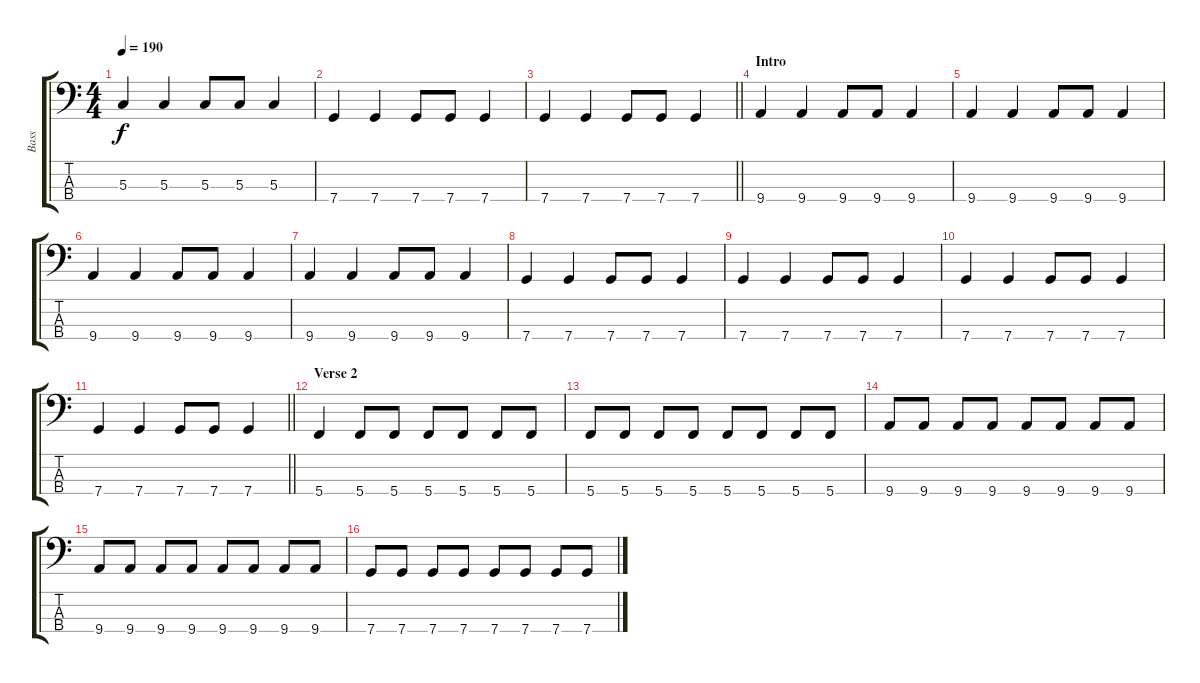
\track ("Bass" "Bass") {instrument electricbassfinger}
\staff {score tabs}
\tuning (F2 C2 G1 C1) {hide}
\ts (4 4)
\tempo 190
\clef f4
\ks c
5.3.4{dy f} 5.3.4 5.3.8 5.3.8 5.3.4 |
7.4.4 7.4.4 7.4.8 7.4.8 7.4.4 |
\barLineRight lightlight
7.4.4 7.4.4 7.4.8 7.4.8 7.4.4 |
\section ("" "Intro")
9.4.4 9.4.4 9.4.8 9.4.8 9.4.4 |
9.4.4 9.4.4 9.4.8 9.4.8 9.4.4 |
9.4.4 9.4.4 9.4.8 9.4.8 9.4.4 |
9.4.4 9.4.4 9.4.8 9.4.8 9.4.4 |
7.4.4 7.4.4 7.4.8 7.4.8 7.4.4 |
7.4.4 7.4.4 7.4.8 7.4.8 7.4.4 |
7.4.4 7.4.4 7.4.8 7.4.8 7.4.4 |
\barLineRight lightlight
7.4.4 7.4.4 7.4.8 7.4.8 7.4.4 |
\section ("" "Verse 2")
5.4.4 5.4.8 5.4.8 5.4.8 5.4.8 5.4.8 5.4.8 |
5.4.8 5.4.8 5.4.8 5.4.8 5.4.8 5.4.8 5.4.8 5.4.8 |
9.4.8 9.4.8 9.4.8 9.4.8 9.4.8 9.4.8 9.4.8 9.4.8 |
9.4.8 9.4.8 9.4.8 9.4.8 9.4.8 9.4.8 9.4.8 9.4.8 |
7.4.8 7.4.8 7.4.8 7.4.8 7.4.8 7.4.8 7.4.8 7.4.8
